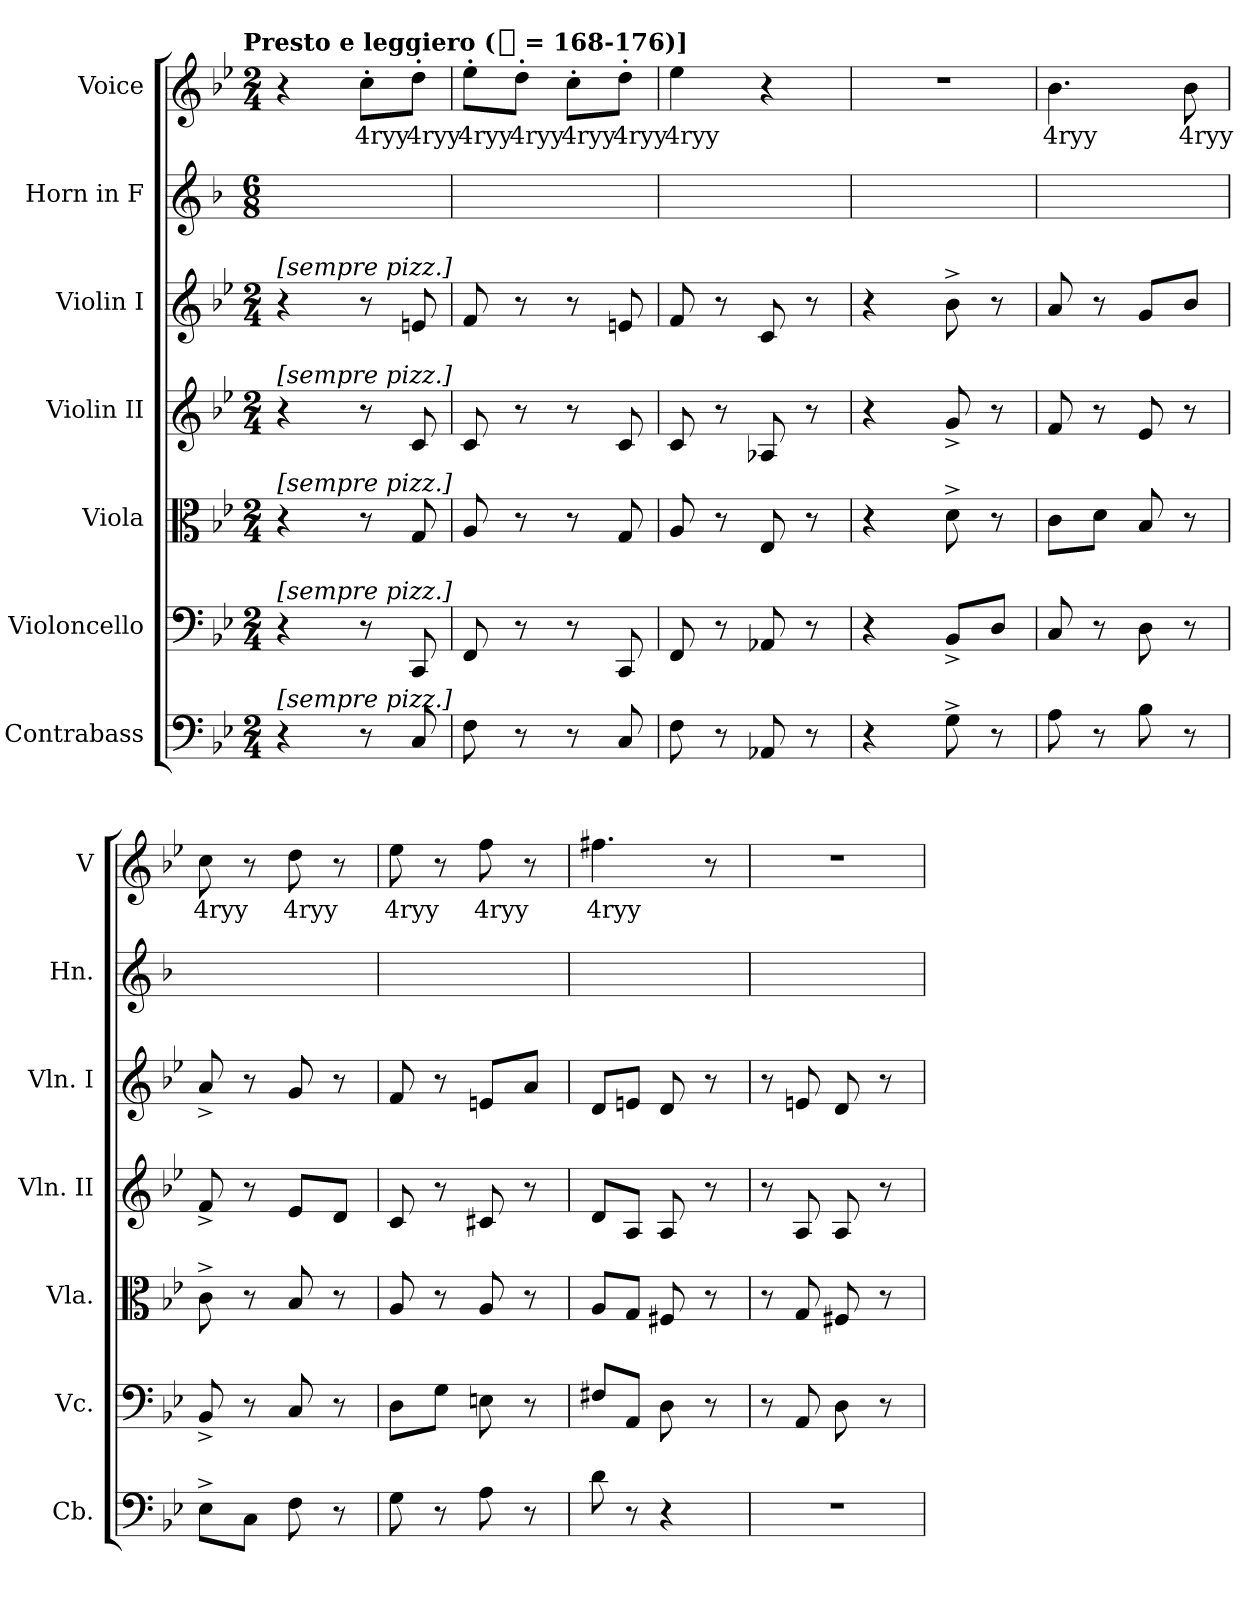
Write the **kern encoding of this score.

**kern	**kern	**kern	**kern	**kern	**kern	**kern	**text
*part7	*part6	*part5	*part4	*part3	*part2	*part1	*part1
*staff7	*staff6	*staff5	*staff4	*staff3	*staff2	*staff1	*staff1
*I"Contrabass	*I"Violoncello	*I"Viola	*I"Violin II	*I"Violin I	*I"Horn in F	*I"Voice	*
*I'Cb.	*I'Vc.	*I'Vla.	*I'Vln. II	*I'Vln. I	*I'Hn.	*I'V	*
*clefF4	*clefF4	*clefC3	*clefG2	*clefG2	*clefG2	*clefG2	*
*ITrd7c12	*	*	*	*	*ITrd4c7	*ITrd7c12	*
*k[b-e-]	*k[b-e-]	*k[b-e-]	*k[b-e-]	*k[b-e-]	*k[b-e-]	*k[b-e-]	*
*B-:	*B-:	*B-:	*B-:	*B-:	*B-:	*B-:	*
!!LO:TX:omd:t=Presto e leggiero ([quarter] = 168-176)]
*M2/4	*M2/4	*M2/4	*M2/4	*M2/4	*M6/8	*M2/4	*
*MM168	*MM168	*MM168	*MM168	*MM168	*MM168	*MM168	*
*	*	*	*	*	*Xtuplet	*	*
=	=	=	=	=	=	=	=
!	!	!	!	!LO:TX:a:t=[sempre pizz.]	!	!	!
!	!	!	!LO:TX:a:t=[sempre pizz.]	!	!	!	!
!	!	!LO:TX:a:t=[sempre pizz.]	!	!	!	!	!
!	!LO:TX:a:t=[sempre pizz.]	!	!	!	!	!	!
!LO:TX:a:t=[sempre pizz.]	!	!	!	!	!	!	!
4r	4r	4r	4r	4r	12ryy	4r	.
.	.	.	.	.	12ryy	.	.
.	.	.	.	.	12ryy	.	.
8r	8r	8r	8r	8r	6.ryy	8c'\L	4ryy
8CC	8CC	8G	8c	8en	.	8d'\J	4ryy
=	=	=	=	=	=	=	=
8FF	8FF	8A	8c	8f	12ryy	8e-'\L	4ryy
.	.	.	.	.	12ryy	.	.
8r	8r	8r	8r	8r	.	8d'\J	4ryy
.	.	.	.	.	12ryy	.	.
8r	8r	8r	8r	8r	6.ryy	8c'\L	4ryy
8CC	8CC	8G	8c	8en	.	8d'\J	4ryy
=	=	=	=	=	=	=	=
8FF	8FF	8A	8c	8f	12ryy	4e-	4ryy
.	.	.	.	.	12ryy	.	.
8r	8r	8r	8r	8r	.	.	.
.	.	.	.	.	12ryy	.	.
8AAA-X	8AA-X	8E-	8A-X	8c	12ryy	4r	.
.	.	.	.	.	12ryy	.	.
8r	8r	8r	8r	8r	.	.	.
.	.	.	.	.	12ryy	.	.
=	=	=	=	=	=	=	=
4r	4r	4r	4r	4r	12ryy	2r	.
.	.	.	.	.	12ryy	.	.
.	.	.	.	.	12ryy	.	.
8GG^	8BB-^L	8d^	8g^	8b-^	12ryy	.	.
.	.	.	.	.	12ryy	.	.
8r	8DJ	8r	8r	8r	.	.	.
.	.	.	.	.	12ryy	.	.
=	=	=	=	=	=	=	=
8AA	8C	8cL	8f	8a	12ryy	4.B-	4ryy
.	.	.	.	.	12ryy	.	.
8r	8r	8dJ	8r	8r	.	.	.
.	.	.	.	.	12ryy	.	.
8BB-	8D	8B-	8e-	8gL	12ryy	.	.
.	.	.	.	.	12ryy	.	.
8r	8r	8r	8r	8b-J	.	8B-	4ryy
.	.	.	.	.	12ryy	.	.
=	=	=	=	=	=	=	=
8EE-^L	8BB-^	8c^	8f^	8a^	12ryy	8c	4ryy
.	.	.	.	.	12ryy	.	.
8CCJ	8r	8r	8r	8r	.	8r	.
.	.	.	.	.	12ryy	.	.
8FF	8C	8B-	8e-L	8g	12ryy	8d	4ryy
.	.	.	.	.	12ryy	.	.
8r	8r	8r	8dJ	8r	.	8r	.
.	.	.	.	.	12ryy	.	.
=	=	=	=	=	=	=	=
8GG	8DL	8A	8c	8f	12ryy	8e-	4ryy
.	.	.	.	.	12ryy	.	.
8r	8GJ	8r	8r	8r	.	8r	.
.	.	.	.	.	12ryy	.	.
8AA	8En	8A	8c#X	8enL	12ryy	8f	4ryy
.	.	.	.	.	12ryy	.	.
8r	8r	8r	8r	8aJ	.	8r	.
.	.	.	.	.	12ryy	.	.
=	=	=	=	=	=	=	=
8D	8F#XL	8AL	8dL	8dL	6.ryy	4.f#X	4ryy
8r	8AAJ	8GJ	8AJ	8enJ	.	.	.
4r	8D	8F#X	8A	8d	12ryy	.	.
.	.	.	.	.	12ryy	.	.
.	8r	8r	8r	8r	.	8r	.
.	.	.	.	.	12ryy	.	.
=	=	=	=	=	=	=	=
2r	8r	8r	8r	8r	6.ryy	2r	.
.	8AA	8G	8A	8en	.	.	.
.	8D	8F#X	8A	8d	12ryy	.	.
.	.	.	.	.	12ryy	.	.
.	8r	8r	8r	8r	.	.	.
.	.	.	.	.	12ryy	.	.
=	=	=	=	=	=	=	=
*-	*-	*-	*-	*-	*-	*-	*-
